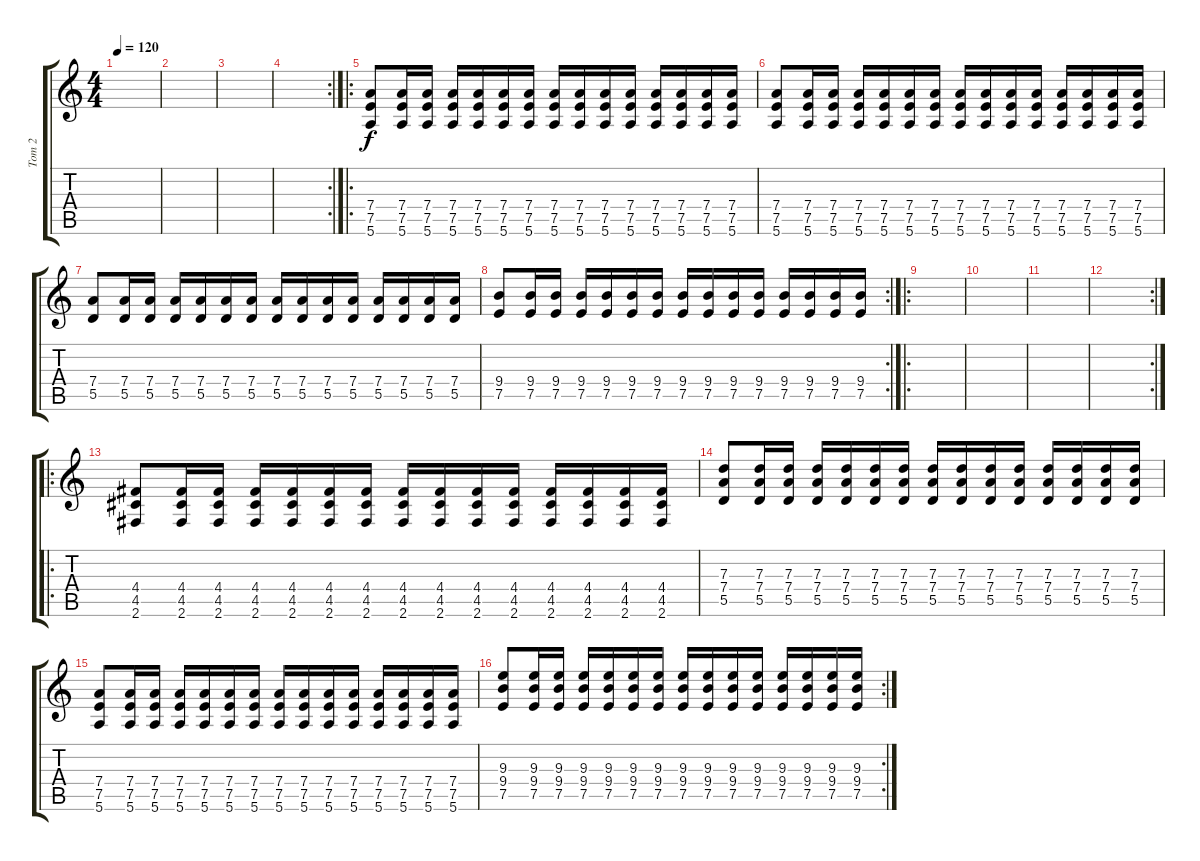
\track ("Tom 2" "Tom 2") {instrument distortionguitar}
\staff {score tabs}
\tuning (E4 B3 G3 D3 A2 E2) {hide}
\ts (4 4)
\tempo 120
\clef g2
\ks c
|
|
|
\rc 2
|
\ro
(7.4 7.5 5.6).8 (7.4 7.5 5.6).16 (7.4 7.5 5.6).16 (7.4 7.5 5.6).16 (7.4 7.5 5.6).16 (7.4 7.5 5.6).16 (7.4 7.5 5.6).16 (7.4 7.5 5.6).16 (7.4 7.5 5.6).16 (7.4 7.5 5.6).16 (7.4 7.5 5.6).16 (7.4 7.5 5.6).16 (7.4 7.5 5.6).16 (7.4 7.5 5.6).16 (7.4 7.5 5.6).16 |
(7.4 7.5 5.6).8 (7.4 7.5 5.6).16 (7.4 7.5 5.6).16 (7.4 7.5 5.6).16 (7.4 7.5 5.6).16 (7.4 7.5 5.6).16 (7.4 7.5 5.6).16 (7.4 7.5 5.6).16 (7.4 7.5 5.6).16 (7.4 7.5 5.6).16 (7.4 7.5 5.6).16 (7.4 7.5 5.6).16 (7.4 7.5 5.6).16 (7.4 7.5 5.6).16 (7.4 7.5 5.6).16 |
(7.4 5.5).8 (7.4 5.5).16 (7.4 5.5).16 (7.4 5.5).16 (7.4 5.5).16 (7.4 5.5).16 (7.4 5.5).16 (7.4 5.5).16 (7.4 5.5).16 (7.4 5.5).16 (7.4 5.5).16 (7.4 5.5).16 (7.4 5.5).16 (7.4 5.5).16 (7.4 5.5).16 |
\rc 2
(9.4 7.5).8 (9.4 7.5).16 (9.4 7.5).16 (9.4 7.5).16 (9.4 7.5).16 (9.4 7.5).16 (9.4 7.5).16 (9.4 7.5).16 (9.4 7.5).16 (9.4 7.5).16 (9.4 7.5).16 (9.4 7.5).16 (9.4 7.5).16 (9.4 7.5).16 (9.4 7.5).16 |
\ro
|
|
|
\rc 2
|
\ro
(4.4 4.5 2.6).8 (4.4 4.5 2.6).16 (4.4 4.5 2.6).16 (4.4 4.5 2.6).16 (4.4 4.5 2.6).16 (4.4 4.5 2.6).16 (4.4 4.5 2.6).16 (4.4 4.5 2.6).16 (4.4 4.5 2.6).16 (4.4 4.5 2.6).16 (4.4 4.5 2.6).16 (4.4 4.5 2.6).16 (4.4 4.5 2.6).16 (4.4 4.5 2.6).16 (4.4 4.5 2.6).16 |
(7.3 7.4 5.5).8 (7.3 7.4 5.5).16 (7.3 7.4 5.5).16 (7.3 7.4 5.5).16 (7.3 7.4 5.5).16 (7.3 7.4 5.5).16 (7.3 7.4 5.5).16 (7.3 7.4 5.5).16 (7.3 7.4 5.5).16 (7.3 7.4 5.5).16 (7.3 7.4 5.5).16 (7.3 7.4 5.5).16 (7.3 7.4 5.5).16 (7.3 7.4 5.5).16 (7.3 7.4 5.5).16 |
(7.4 7.5 5.6).8 (7.4 7.5 5.6).16 (7.4 7.5 5.6).16 (7.4 7.5 5.6).16 (7.4 7.5 5.6).16 (7.4 7.5 5.6).16 (7.4 7.5 5.6).16 (7.4 7.5 5.6).16 (7.4 7.5 5.6).16 (7.4 7.5 5.6).16 (7.4 7.5 5.6).16 (7.4 7.5 5.6).16 (7.4 7.5 5.6).16 (7.4 7.5 5.6).16 (7.4 7.5 5.6).16 |
\rc 2
(9.3 9.4 7.5).8 (9.3 9.4 7.5).16 (9.3 9.4 7.5).16 (9.3 9.4 7.5).16 (9.3 9.4 7.5).16 (9.3 9.4 7.5).16 (9.3 9.4 7.5).16 (9.3 9.4 7.5).16 (9.3 9.4 7.5).16 (9.3 9.4 7.5).16 (9.3 9.4 7.5).16 (9.3 9.4 7.5).16 (9.3 9.4 7.5).16 (9.3 9.4 7.5).16 (9.3 9.4 7.5).16
